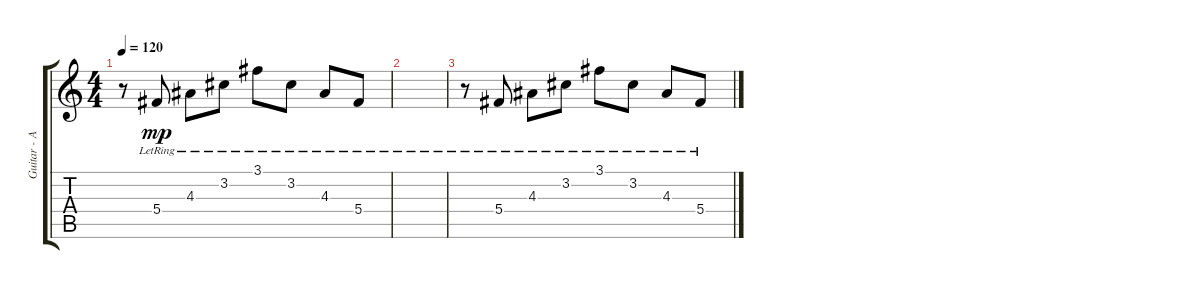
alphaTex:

\track ("Guitar - Acoustic Dub" "Guitar - A") {instrument acousticguitarsteel}
\staff {score tabs}
\tuning (Eb4 Bb3 Gb3 Db3 Ab2 Eb2) {hide}
\ts (4 4)
\tempo 120
\clef g2
\ks c
r.8{dy mp} 5.4{lr}.8 4.3{lr}.8 3.2{lr}.8 3.1{lr}.8 3.2{lr}.8 4.3{lr}.8 5.4{lr}.8 |
|
r.8 5.4{lr}.8 4.3{lr}.8 3.2{lr}.8 3.1{lr}.8 3.2{lr}.8 4.3{lr}.8 5.4{lr}.8
